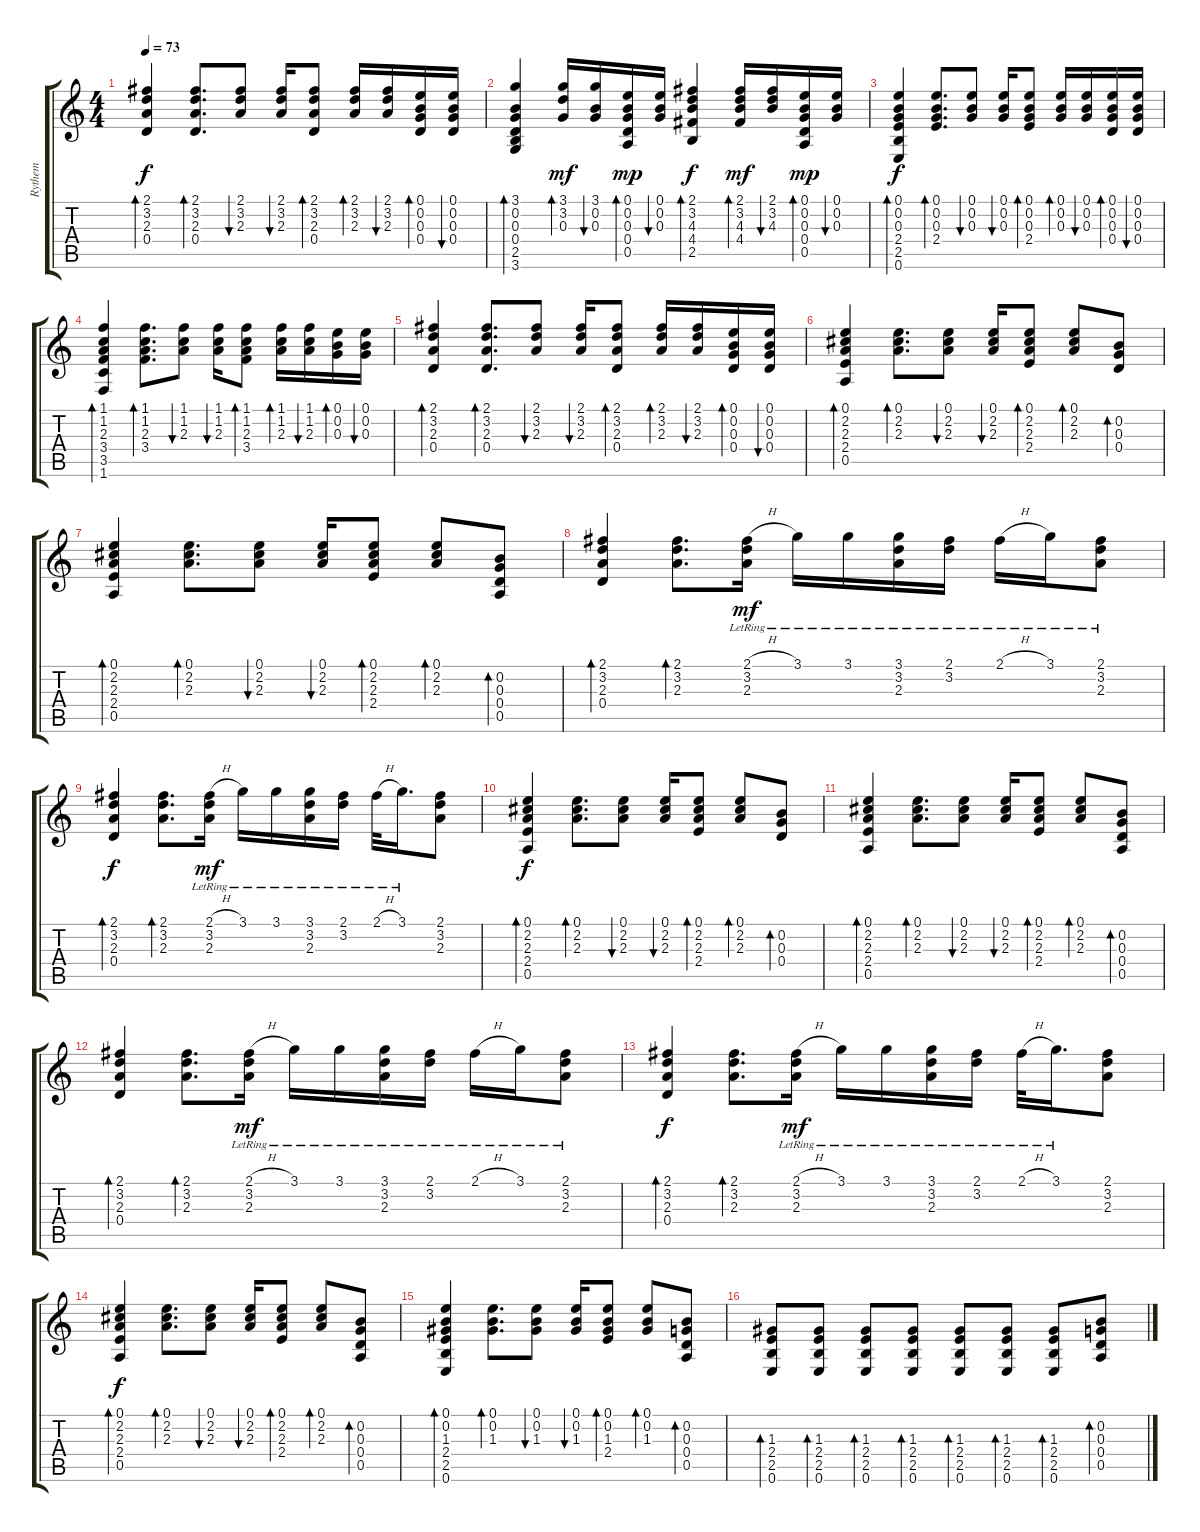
\track ("Rythem" "Rythem") {instrument acousticguitarsteel}
\staff {score tabs}
\tuning (E4 B3 G3 D3 A2 E2) {hide}
\ts (4 4)
\tempo 73
\clef g2
\ks c
(2.1 3.2 2.3 0.4).4{bd 60 dy f} (2.1 3.2 2.3 0.4).8{d bd 60} (2.1 3.2 2.3).8{bu 60} (2.1 3.2 2.3).16{bu 60} (2.1 3.2 2.3 0.4).8{bd 60} (2.1 3.2 2.3).16{bd 60} (2.1 3.2 2.3).16{bu 60} (0.1 0.2 0.3 0.4).16{bd 60} (0.1 0.2 0.3 0.4).16{bu 60} |
(3.1 0.2 0.3 0.4 2.5 3.6).4{bd 30} (3.1 3.2 0.3).16{bd 30 dy mf} (3.1 0.2 0.3).16{bu 60} (0.1 0.2 0.3 0.4 0.5).16{bd 30 dy mp} (0.1 0.2 0.3).16{bu 60} (2.1 3.2 4.3 4.4 2.5).4{bd 60 dy f} (2.1 3.2 4.3 4.4).16{bd 30 dy mf} (2.1 3.2 4.3).16{bu 60} (0.1 0.2 0.3 0.4 0.5).16{bd 30 dy mp} (0.1 0.2 0.3).16{bu 60} |
(0.1 0.2 0.3 2.4 2.5 0.6).4{bd 60 dy f} (0.1 0.2 0.3 2.4).8{d bd 60} (0.1 0.2 0.3).8{bu 60} (0.1 0.2 0.3).16{bu 60} (0.1 0.2 0.3 2.4).8{bd 60} (0.1 0.2 0.3).16{bd 60} (0.1 0.2 0.3).16{bu 60} (0.1 0.2 0.3 0.4).16{bd 60} (0.1 0.2 0.3 0.4).16{bu 60} |
(1.1 1.2 2.3 3.4 3.5 1.6).4{bd 60} (1.1 1.2 2.3 3.4).8{d bd 60} (1.1 1.2 2.3).8{bu 60} (1.1 1.2 2.3).16{bu 60} (1.1 1.2 2.3 3.4).8{bd 60} (1.1 1.2 2.3).16{bd 60} (1.1 1.2 2.3).16{bu 60} (0.1 0.2 0.3).16{bd 60} (0.1 0.2 0.3).16{bu 60} |
(2.1 3.2 2.3 0.4).4{bd 60} (2.1 3.2 2.3 0.4).8{d bd 60} (2.1 3.2 2.3).8{bu 60} (2.1 3.2 2.3).16{bu 60} (2.1 3.2 2.3 0.4).8{bd 60} (2.1 3.2 2.3).16{bd 60} (2.1 3.2 2.3).16{bu 60} (0.1 0.2 0.3 0.4).16{bd 60} (0.1 0.2 0.3 0.4).16{bu 60} |
(0.1 2.2 2.3 2.4 0.5).4{bd 60} (0.1 2.2 2.3).8{d bd 60} (0.1 2.2 2.3).8{bu 60} (0.1 2.2 2.3).16{bu 60} (0.1 2.2 2.3 2.4).8{bd 60} (0.1 2.2 2.3).8{bd 60} (0.2 0.3 0.4).8{bd 60} |
(0.1 2.2 2.3 2.4 0.5).4{bd 60} (0.1 2.2 2.3).8{d bd 60} (0.1 2.2 2.3).8{bu 60} (0.1 2.2 2.3).16{bu 60} (0.1 2.2 2.3 2.4).8{bd 60} (0.1 2.2 2.3).8{bd 60} (0.2 0.3 0.4 0.5).8{bd 60} |
(2.1 3.2 2.3 0.4).4{bd 60} (2.1 3.2 2.3).8{d bd 60} (2.1{h lr} 3.2{lr} 2.3{lr}).16{dy mf} 3.1{lr}.16 3.1{lr}.16 (3.1{lr} 3.2{lr} 2.3{lr}).16 (2.1{lr} 3.2{lr}).16 2.1{h lr}.16 3.1{lr}.16 (2.1{lr} 3.2{lr} 2.3{lr}).8 |
(2.1 3.2 2.3 0.4).4{bd 60 dy f} (2.1 3.2 2.3).8{d bd 60} (2.1{h lr} 3.2{lr} 2.3{lr}).16{dy mf} 3.1{lr}.16 3.1{lr}.16 (3.1{lr} 3.2{lr} 2.3{lr}).16 (2.1{lr} 3.2{lr}).16 2.1{h lr}.32 3.1{lr}.16{d} (2.1 3.2 2.3).8 |
(0.1 2.2 2.3 2.4 0.5).4{bd 60 dy f} (0.1 2.2 2.3).8{d bd 60} (0.1 2.2 2.3).8{bu 60} (0.1 2.2 2.3).16{bu 60} (0.1 2.2 2.3 2.4).8{bd 60} (0.1 2.2 2.3).8{bd 60} (0.2 0.3 0.4).8{bd 60} |
(0.1 2.2 2.3 2.4 0.5).4{bd 60} (0.1 2.2 2.3).8{d bd 60} (0.1 2.2 2.3).8{bu 60} (0.1 2.2 2.3).16{bu 60} (0.1 2.2 2.3 2.4).8{bd 60} (0.1 2.2 2.3).8{bd 60} (0.2 0.3 0.4 0.5).8{bd 60} |
(2.1 3.2 2.3 0.4).4{bd 60} (2.1 3.2 2.3).8{d bd 60} (2.1{h lr} 3.2{lr} 2.3{lr}).16{dy mf} 3.1{lr}.16 3.1{lr}.16 (3.1{lr} 3.2{lr} 2.3{lr}).16 (2.1{lr} 3.2{lr}).16 2.1{h lr}.16 3.1{lr}.16 (2.1{lr} 3.2{lr} 2.3{lr}).8 |
(2.1 3.2 2.3 0.4).4{bd 60 dy f} (2.1 3.2 2.3).8{d bd 60} (2.1{h lr} 3.2{lr} 2.3{lr}).16{dy mf} 3.1{lr}.16 3.1{lr}.16 (3.1{lr} 3.2{lr} 2.3{lr}).16 (2.1{lr} 3.2{lr}).16 2.1{h lr}.32 3.1{lr}.16{d} (2.1 3.2 2.3).8 |
(0.1 2.2 2.3 2.4 0.5).4{bd 60 dy f} (0.1 2.2 2.3).8{d bd 60} (0.1 2.2 2.3).8{bu 60} (0.1 2.2 2.3).16{bu 60} (0.1 2.2 2.3 2.4).8{bd 60} (0.1 2.2 2.3).8{bd 60} (0.2 0.3 0.4 0.5).8{bd 60} |
(0.1 0.2 1.3 2.4 2.5 0.6).4{bd 60} (0.1 0.2 1.3).8{d bd 60} (0.1 0.2 1.3).8{bu 60} (0.1 0.2 1.3).16{bu 60} (0.1 0.2 1.3 2.4).8{bd 60} (0.1 0.2 1.3).8{bd 60} (0.2 0.3 0.4 0.5).8{bd 60} |
(1.3 2.4 2.5 0.6).8{bd 30} (1.3 2.4 2.5 0.6).8{bd 30} (1.3 2.4 2.5 0.6).8{bd 30} (1.3 2.4 2.5 0.6).8{bd 30} (1.3 2.4 2.5 0.6).8{bd 30} (1.3 2.4 2.5 0.6).8{bd 30} (1.3 2.4 2.5 0.6).8{bd 30} (0.2 0.3 0.4 0.5).8{bd 60}
